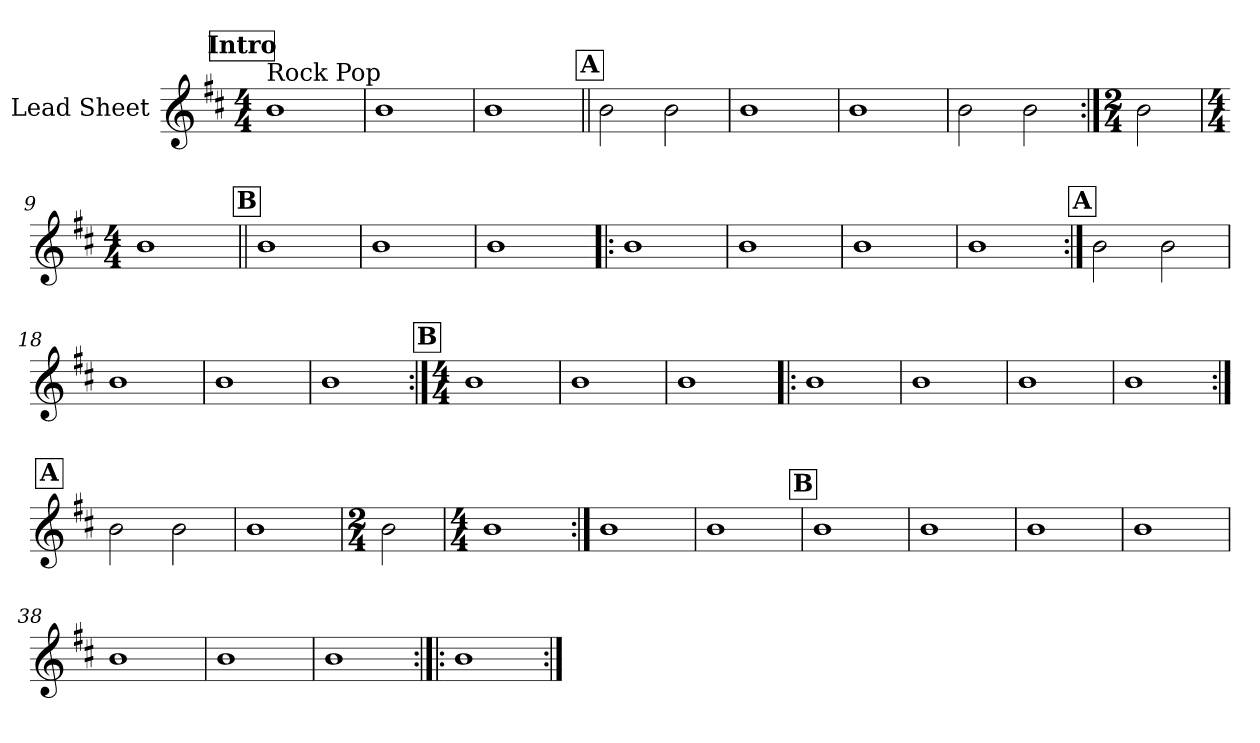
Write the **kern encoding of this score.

**kern
*part1
*staff1
*I"Lead Sheet
*clefG2
*k[f#c#]
*D:
*M4/4
*MM75
!!LO:REH:place=s1:a:fs=14:t=Intro
=1
!LO:TX:a:t=Rock Pop
1b
=2
1b
=3
1b
!!LO:LB:g=z
!!LO:REH:place=s1:a:fs=14:t=A
=4||
2b\
2b\
=5
1b
=6
1b
=7
2b\
2b\
!!LO:LB:g=z
=8:|!
*M2/4
2b\
=9
*M4/4
1b
!!LO:LB:g=z
!!LO:REH:place=s1:a:fs=14:t=B
=10||
1b
=11
1b
=12
1b
=13!|:
1b
=14
1b
=15
1b
=16
1b
!!LO:LB:g=z
!!LO:REH:place=s1:a:fs=14:t=A
=17:|!
2b\
2b\
=18
1b
=19
1b
=20
1b
!!LO:LB:g=z
!!LO:REH:place=s1:a:fs=14:t=B
=21:|!
*M4/4
1b
=22
1b
=23
1b
=24!|:
1b
=25
1b
=26
1b
=27
1b
!!LO:LB:g=z
!!LO:REH:place=s1:a:fs=14:t=A
=28:|!
2b\
2b\
=29
1b
=30
*M2/4
2b\
=31
*M4/4
1b
!!LO:LB:g=z
=32:|!
1b
=33
1b
!!LO:REH:place=s1:a:fs=14:t=B
=34
1b
=35
1b
=36
1b
!!LO:LB:g=z
=37
1b
=38
1b
=39
1b
=40
1b
=41:|!|:
1b
=:|!
*-
